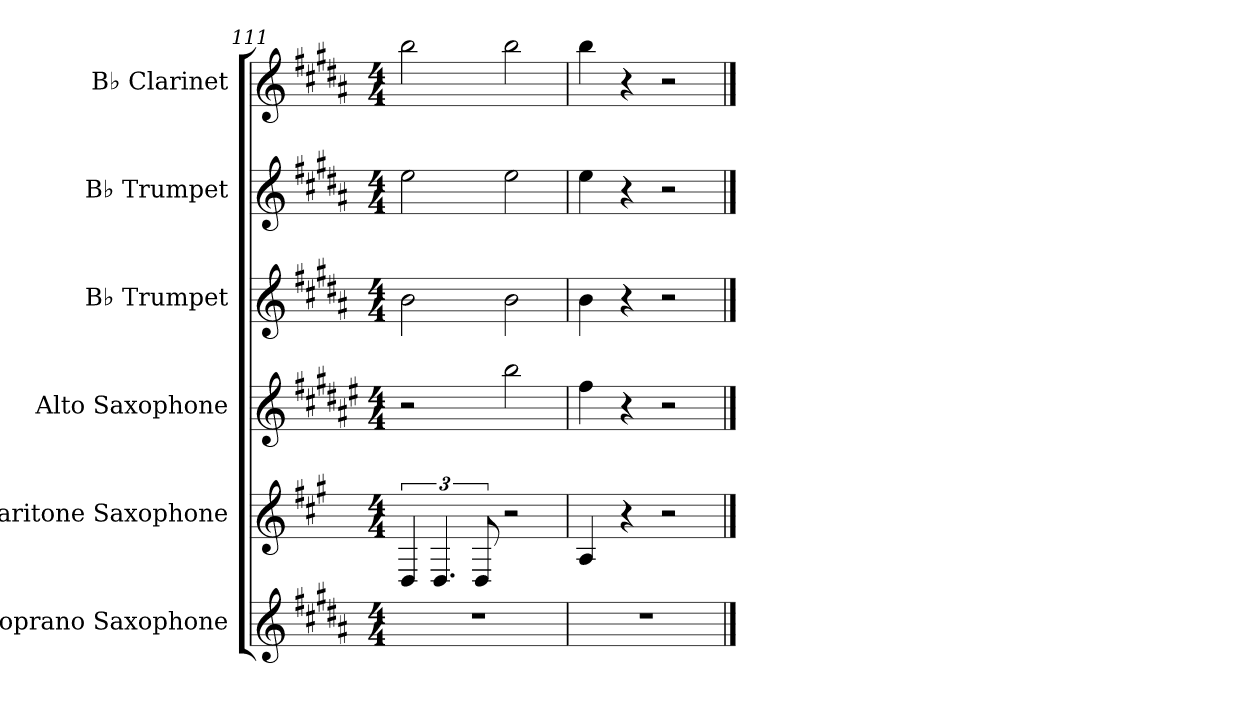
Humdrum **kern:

**kern	**kern	**kern	**kern	**kern	**kern
*part6	*part5	*part4	*part3	*part2	*part1
*staff6	*staff5	*staff4	*staff3	*staff2	*staff1
*I"Soprano Saxophone	*I"Baritone Saxophone	*I"Alto Saxophone	*I"B♭ Trumpet	*I"B♭ Trumpet	*I"B♭ Clarinet
*I'S. Sax.	*I'Bar. Sax.	*I'A. Sax.	*I'B♭ Tpt.	*I'B♭ Tpt.	*I'B♭ Cl.
*clefG2	*clefG2	*clefG2	*clefG2	*clefG2	*clefG2
*ITrd1c2	*ITrd12c21	*ITrd5c9	*ITrd1c2	*ITrd1c2	*ITrd1c2
*k[f#c#g#]	*k[f#c#g#]	*k[f#c#g#]	*k[f#c#g#]	*k[f#c#g#]	*k[f#c#g#]
*M4/4	*M4/4	*M4/4	*M4/4	*M4/4	*M4/4
=111	=111	=111	=111	=111	=111
1r	6DD/	2r	2a\	2dd\	2aa\
.	6.DD/	.	.	.	.
.	12DD/	.	.	.	.
.	2r	2dd\	2a\	2dd\	2aa\
!!LO:PB:g=z
=112	=112	=112	=112	=112	=112
1r	4AA/	4a\	4a\	4dd\	4aa\
.	4r	4r	4r	4r	4r
.	2r	2r	2r	2r	2r
==	==	==	==	==	==
*-	*-	*-	*-	*-	*-
